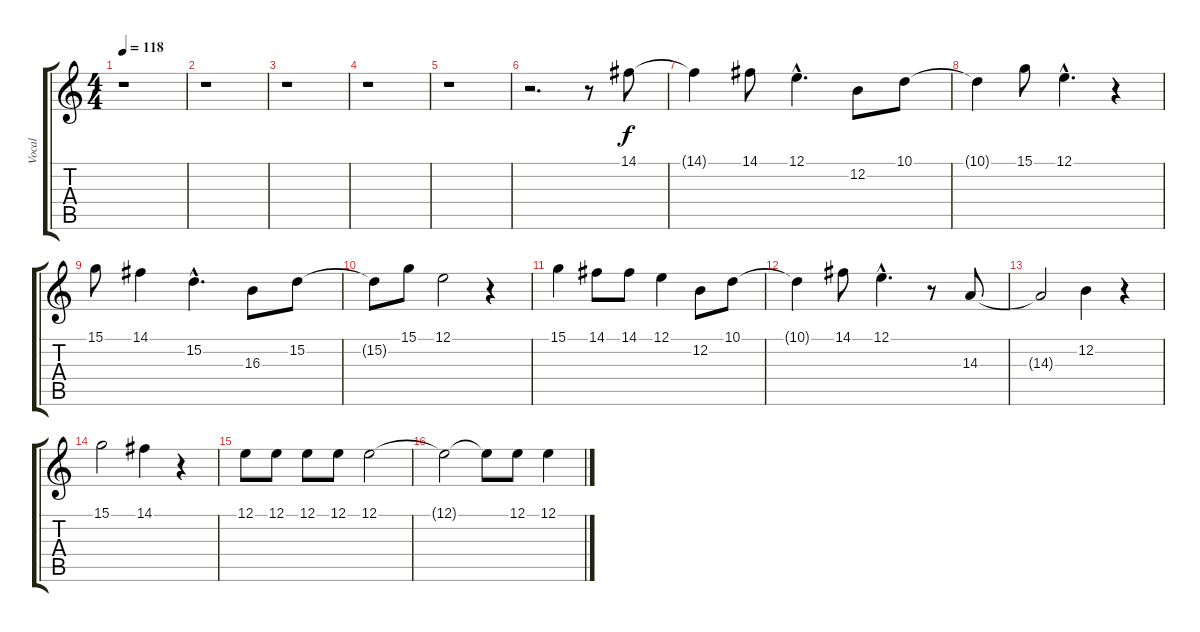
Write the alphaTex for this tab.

\track ("Vocal" "Vocal") {instrument synthvoice}
\staff {score tabs}
\tuning (E4 B3 G3 D3 A2 E2) {hide}
\ts (4 4)
\tempo 118
\clef g2
\ks c
r.1{dy f} |
r.1 |
r.1 |
r.1 |
r.1 |
r.2{d} r.8 14.1.8 |
14.1{t}.4 14.1.8 12.1{hac}.4{d} 12.2.8 10.1.8 |
10.1{t}.4 15.1.8 12.1{hac}.4{d} r.4 |
15.1.8 14.1.4 15.2{hac}.4{d} 16.3.8 15.2.8 |
15.2{t}.8 15.1.8 12.1.2 r.4 |
15.1.4 14.1.8 14.1.8 12.1.4 12.2.8 10.1.8 |
10.1{t}.4 14.1.8 12.1{hac}.4{d} r.8 14.3.8 |
14.3{t}.2 12.2.4 r.4 |
15.1.2 14.1.4 r.4 |
12.1.8 12.1.8 12.1.8 12.1.8 12.1.2 |
12.1{t}.2 12.1{t}.8 12.1.8 12.1.4
